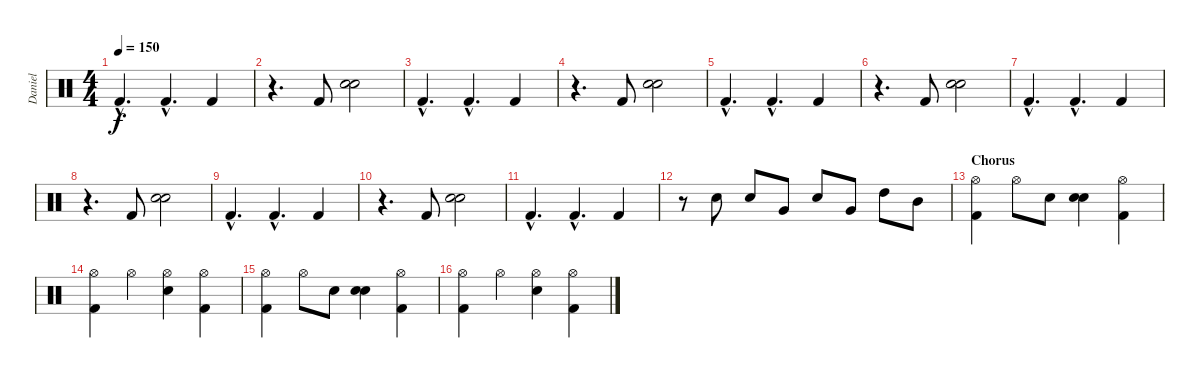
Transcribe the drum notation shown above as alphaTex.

\track ("Daniel" "Daniel") {instrument percussion}
\staff {score}
\articulation defaults
\ts (4 4)
\tempo 150
\clef neutral
\ks c "Kick (hit) 2"{hac}.4{d dy f} "Kick (hit) 2"{hac}.4{d} "Kick (hit) 2".4
|
r.4{d} "Kick (hit) 2".8 ("Snare (hit) 2" "Electric Snare (hit)").2 |
"Kick (hit) 2"{hac}.4{d} "Kick (hit) 2"{hac}.4{d} "Kick (hit) 2".4 |
r.4{d} "Kick (hit) 2".8 ("Snare (hit) 2" "Electric Snare (hit)").2 |
"Kick (hit) 2"{hac}.4{d} "Kick (hit) 2"{hac}.4{d} "Kick (hit) 2".4 |
r.4{d} "Kick (hit) 2".8 ("Snare (hit) 2" "Electric Snare (hit)").2 |
"Kick (hit) 2"{hac}.4{d} "Kick (hit) 2"{hac}.4{d} "Kick (hit) 2".4 |
r.4{d} "Kick (hit) 2".8 ("Snare (hit) 2" "Electric Snare (hit)").2 |
"Kick (hit) 2"{hac}.4{d} "Kick (hit) 2"{hac}.4{d} "Kick (hit) 2".4 |
r.4{d} "Kick (hit) 2".8 ("Snare (hit) 2" "Electric Snare (hit)").2 |
"Kick (hit) 2"{hac}.4{d} "Kick (hit) 2"{hac}.4{d} "Kick (hit) 2".4 |
r.8 "Electric Snare (hit)".8 "Electric Snare (hit)".8 "Very Low Tom (hit)".8 "Electric Snare (hit)".8 "Very Low Tom (hit)".8 "High Tom (hit)".8 "Mid Tom (hit)".8 |
\section ("" "Chorus")
("Hi-Hat (open)" "Kick (hit) 2").4 "Hi-Hat (open)".8 "Snare (hit) 2".8 ("Snare (hit) 2" "Electric Snare (hit)").4 ("Hi-Hat (open)" "Kick (hit) 2").4 |
("Hi-Hat (open)" "Kick (hit) 2").4 "Hi-Hat (open)".4 ("Hi-Hat (open)" "Electric Snare (hit)").4 ("Hi-Hat (open)" "Kick (hit) 2").4 |
("Hi-Hat (open)" "Kick (hit) 2").4 "Hi-Hat (open)".8 "Snare (hit) 2".8 ("Snare (hit) 2" "Electric Snare (hit)").4 ("Hi-Hat (open)" "Kick (hit) 2").4 |
("Hi-Hat (open)" "Kick (hit) 2").4 "Hi-Hat (open)".4 ("Hi-Hat (open)" "Electric Snare (hit)").4 ("Hi-Hat (open)" "Kick (hit) 2").4
